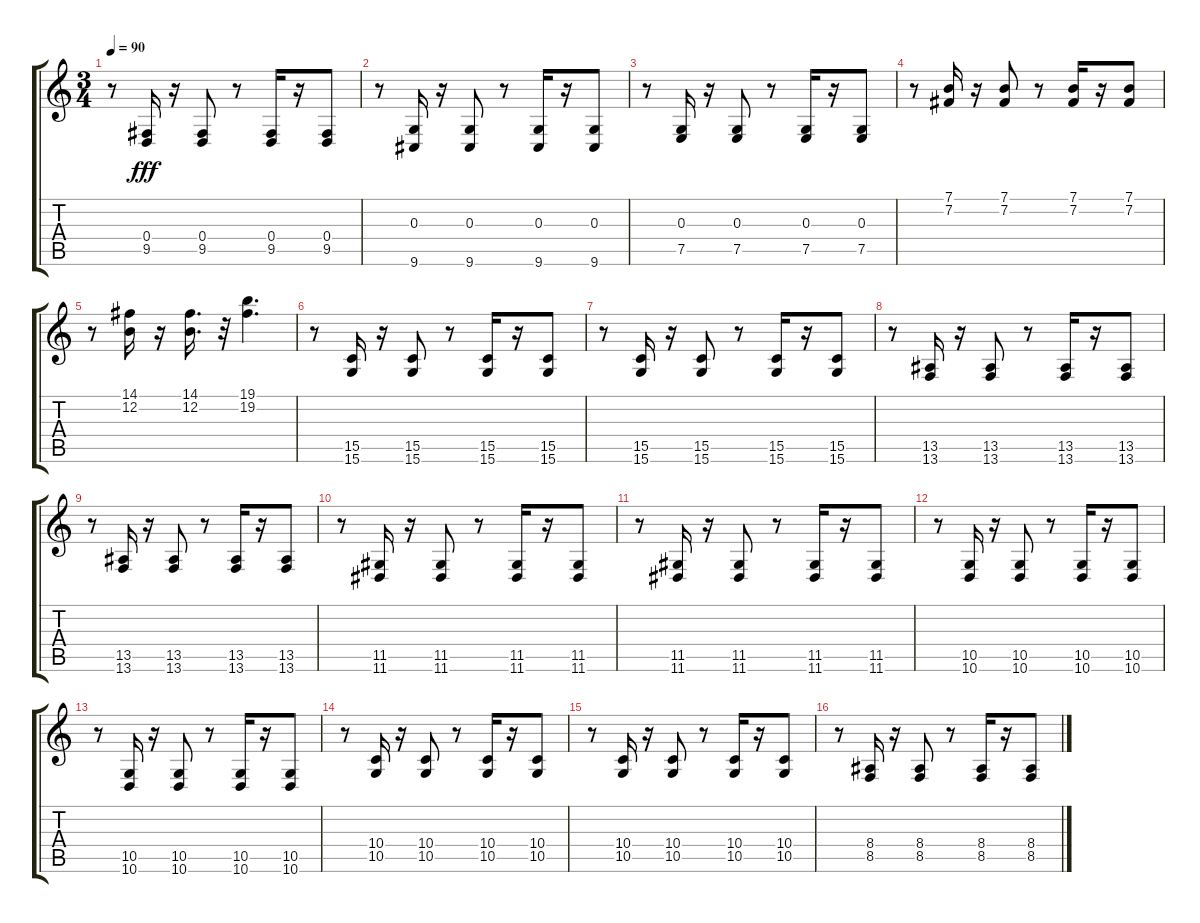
\track "" {instrument frenchhorn}
\staff {score tabs}
\tuning (E4 B3 G3 D3 A2 E2) {hide}
\ts (3 4)
\tempo 90
\clef g2
\ks c
r.8{dy fff} (0.4 9.5).16 r.16 (0.4 9.5).8 r.8 (0.4 9.5).16 r.16 (0.4 9.5).8 |
r.8 (0.3 9.6).16 r.16 (0.3 9.6).8 r.8 (0.3 9.6).16 r.16 (0.3 9.6).8 |
r.8 (0.3 7.5).16 r.16 (0.3 7.5).8 r.8 (0.3 7.5).16 r.16 (0.3 7.5).8 |
r.8 (7.1 7.2).16 r.16 (7.1 7.2).8 r.8 (7.1 7.2).16 r.16 (7.1 7.2).8 |
r.8 (14.1 12.2).16 r.16 (14.1 12.2).16{d} r.32 (19.1 19.2).4{d} |
r.8 (15.5 15.6).16 r.16 (15.5 15.6).8 r.8 (15.5 15.6).16 r.16 (15.5 15.6).8 |
r.8 (15.5 15.6).16 r.16 (15.5 15.6).8 r.8 (15.5 15.6).16 r.16 (15.5 15.6).8 |
r.8 (13.5 13.6).16 r.16 (13.5 13.6).8 r.8 (13.5 13.6).16 r.16 (13.5 13.6).8 |
r.8 (13.5 13.6).16 r.16 (13.5 13.6).8 r.8 (13.5 13.6).16 r.16 (13.5 13.6).8 |
r.8 (11.5 11.6).16 r.16 (11.5 11.6).8 r.8 (11.5 11.6).16 r.16 (11.5 11.6).8 |
r.8 (11.5 11.6).16 r.16 (11.5 11.6).8 r.8 (11.5 11.6).16 r.16 (11.5 11.6).8 |
r.8 (10.5 10.6).16 r.16 (10.5 10.6).8 r.8 (10.5 10.6).16 r.16 (10.5 10.6).8 |
r.8 (10.5 10.6).16 r.16 (10.5 10.6).8 r.8 (10.5 10.6).16 r.16 (10.5 10.6).8 |
r.8 (10.4 10.5).16 r.16 (10.4 10.5).8 r.8 (10.4 10.5).16 r.16 (10.4 10.5).8 |
r.8 (10.4 10.5).16 r.16 (10.4 10.5).8 r.8 (10.4 10.5).16 r.16 (10.4 10.5).8 |
r.8 (8.4 8.5).16 r.16 (8.4 8.5).8 r.8 (8.4 8.5).16 r.16 (8.4 8.5).8
